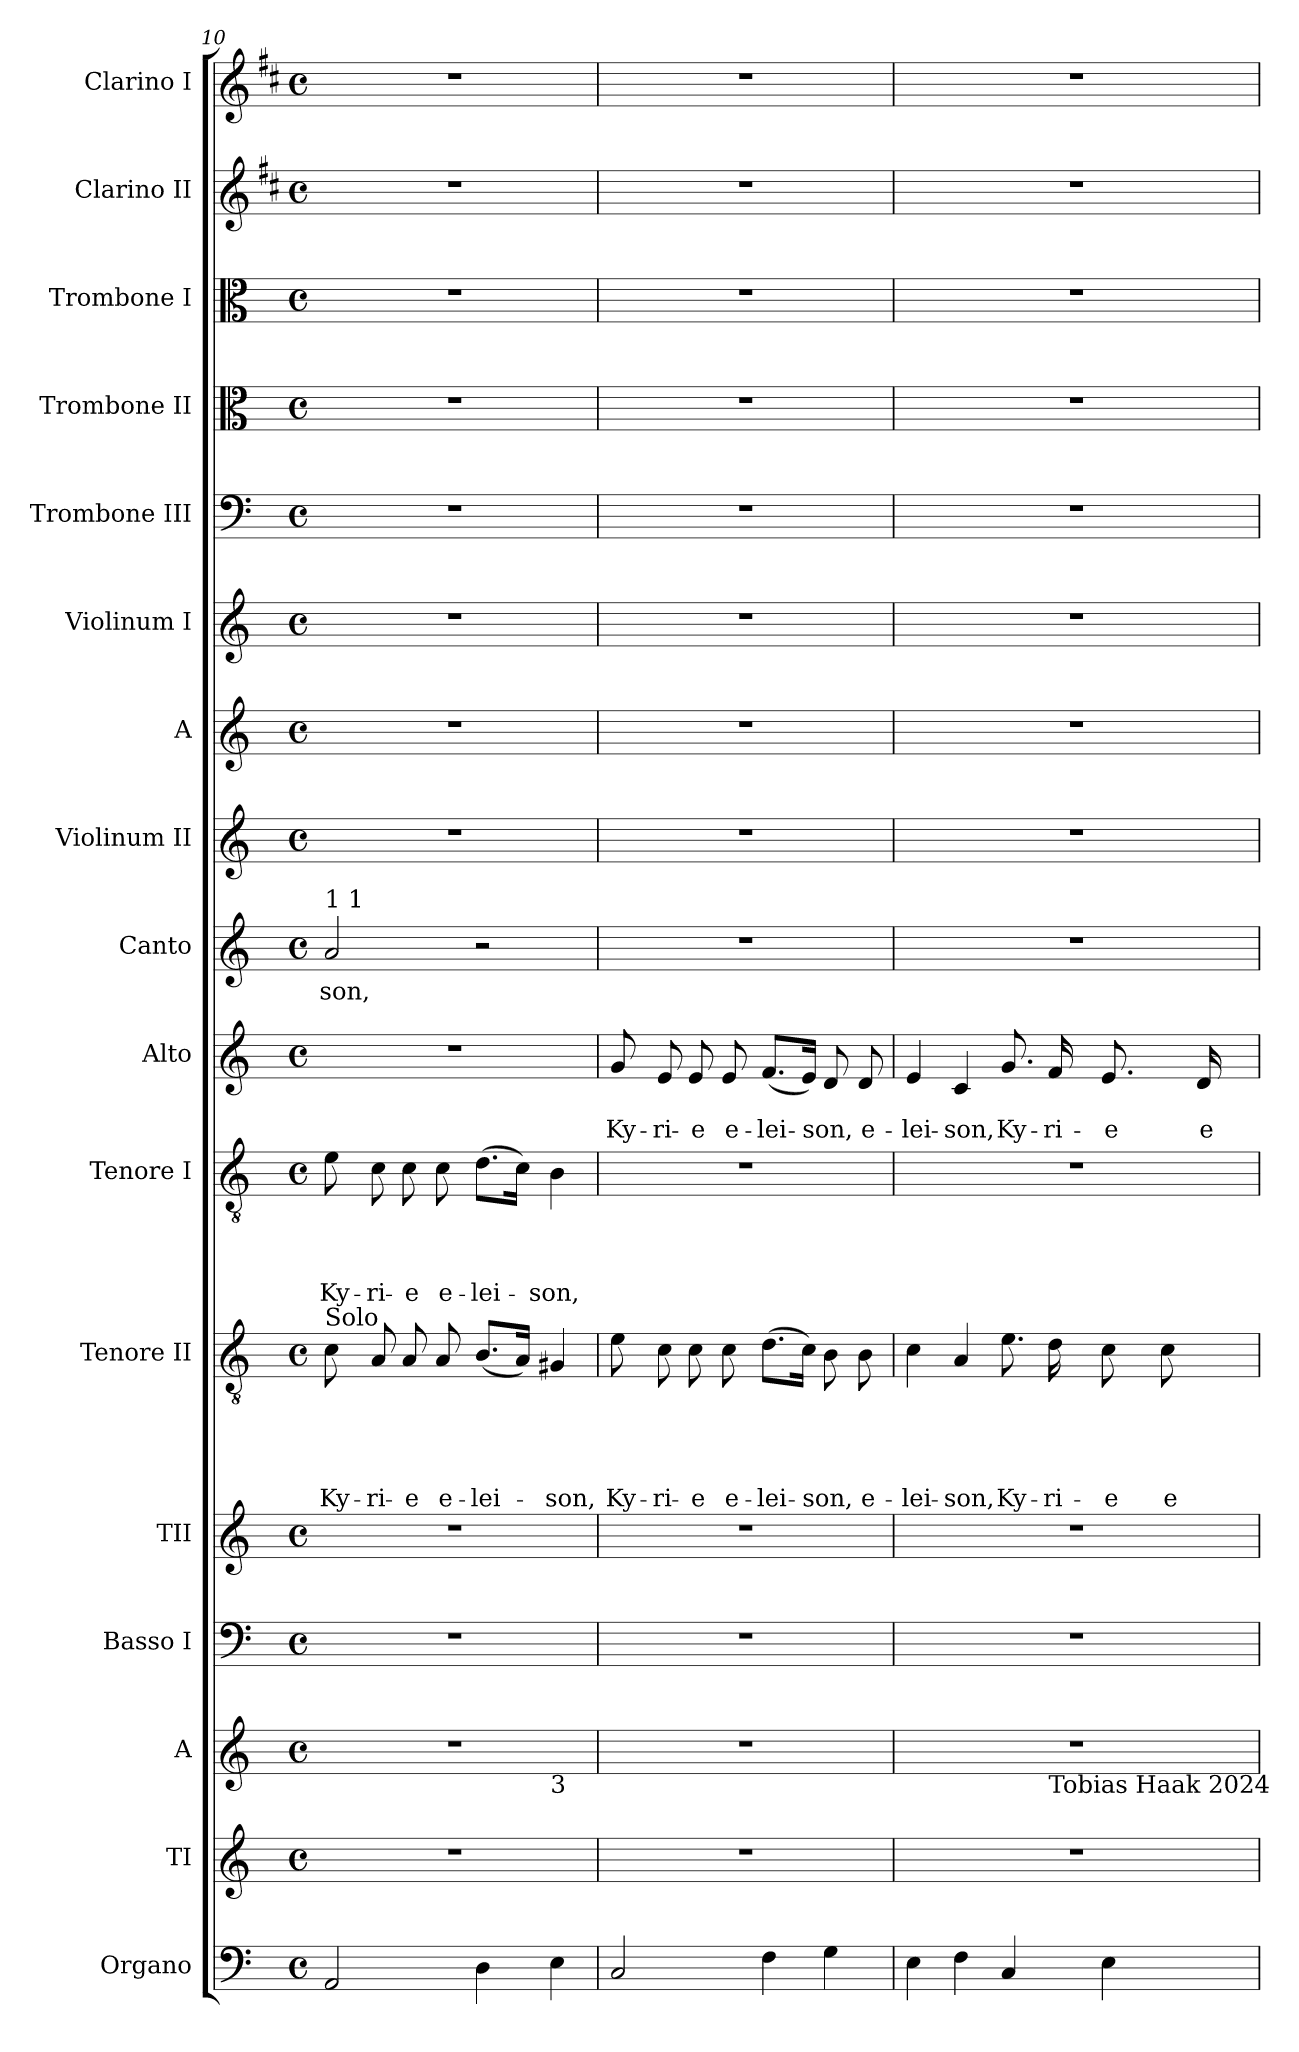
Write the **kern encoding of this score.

**kern	**kern	**kern	**kern	**kern	**kern	**text	**text	**text	**text	**text	**kern	**text	**text	**text	**text	**kern	**text	**text	**kern	**text	**kern	**kern	**kern	**kern	**kern	**kern	**kern	**kern
*part17	*part16	*part15	*part14	*part13	*part12	*part12	*part12	*part12	*part12	*part12	*part11	*part11	*part11	*part11	*part11	*part10	*part10	*part10	*part9	*part9	*part8	*part7	*part6	*part5	*part4	*part3	*part2	*part1
*staff17	*staff16	*staff15	*staff14	*staff13	*staff12	*staff12	*staff12	*staff12	*staff12	*staff12	*staff11	*staff11	*staff11	*staff11	*staff11	*staff10	*staff10	*staff10	*staff9	*staff9	*staff8	*staff7	*staff6	*staff5	*staff4	*staff3	*staff2	*staff1
*I"Organo	*I"TI	*I"A	*I"Basso I	*I"TII	*I"Tenore II	*	*	*	*	*	*I"Tenore I	*	*	*	*	*I"Alto	*	*	*I"Canto	*	*I"Violinum II	*I"A	*I"Violinum I	*I"Trombone III	*I"Trombone II	*I"Trombone I	*I"Clarino II	*I"Clarino I
*I'O	*I'TI	*I'A	*I'B I	*I'TII	*I'TII	*	*	*	*	*	*I'TI	*	*	*	*	*I'A	*	*	*I'C	*	*I'V II	*I'A	*I'V I	*I'Trb III	*I'Trb II	*I'Trb I	*I'Cla II	*I'Cla I
!!LO:PB:g=z
*clefF4	*clefG2	*clefG2	*clefF4	*clefG2	*clefGv2	*	*	*	*	*	*clefGv2	*	*	*	*	*clefG2	*	*	*clefG2	*	*clefG2	*clefG2	*clefG2	*clefF4	*clefC3	*clefC3	*clefG2	*clefG2
*	*	*	*	*	*	*	*	*	*	*	*	*	*	*	*	*	*	*	*	*	*	*	*	*	*	*	*ITrd1c2	*ITrd1c2
*k[]	*k[]	*k[]	*k[]	*k[]	*k[]	*	*	*	*	*	*k[]	*	*	*	*	*k[]	*	*	*k[]	*	*k[]	*k[]	*k[]	*k[]	*k[]	*k[]	*k[]	*k[]
*C:	*C:	*C:	*C:	*C:	*C:	*	*	*	*	*	*C:	*	*	*	*	*C:	*	*	*C:	*	*C:	*C:	*C:	*C:	*C:	*C:	*C:	*C:
*M4/4	*M4/4	*M4/4	*M4/4	*M4/4	*M4/4	*	*	*	*	*	*M4/4	*	*	*	*	*M4/4	*	*	*M4/4	*	*M4/4	*M4/4	*M4/4	*M4/4	*M4/4	*M4/4	*M4/4	*M4/4
*met(c)	*met(c)	*met(c)	*met(c)	*met(c)	*met(c)	*	*	*	*	*	*met(c)	*	*	*	*	*met(c)	*	*	*met(c)	*	*met(c)	*met(c)	*met(c)	*met(c)	*met(c)	*met(c)	*met(c)	*met(c)
=10	=10	=10	=10	=10	=10	=10	=10	=10	=10	=10	=10	=10	=10	=10	=10	=10	=10	=10	=10	=10	=10	=10	=10	=10	=10	=10	=10	=10
!	!	!	!	!	!	!	!	!	!	!	!	!	!	!	!	!	!	!	!LO:TX:a:t=1 1	!	!	!	!	!	!	!	!	!
!	!	!	!	!	!LO:TX:a:t=Solo	!	!	!	!	!	!	!	!	!	!	!	!	!	!	!	!	!	!	!	!	!	!	!
!	!	!LO:TX:b:t=4	!	!	!	!	!	!	!	!	!	!	!	!	!	!	!	!	!	!	!	!	!	!	!	!	!	!
!	!	!	!	!	!	!	!	!	!	!LO:LY:b	!	!	!	!	!LO:LY:b	!	!	!	!	!LO:LY:b	!	!	!	!	!	!	!	!
*	*	*^	*	*	*	*	*	*	*	*	*	*	*	*	*	*	*	*	*	*	*	*	*	*	*	*	*	*
2AA/	1r	1r	2.ryy	1r	1r	8c\	.	.	.	.	Ky-	8e\	.	.	.	Ky-	1r	.	.	2a/	-son,	1r	1r	1r	1r	1r	1r	1r	1r
!	!	!	!	!	!	!	!	!	!	!	!LO:LY:b	!	!	!	!	!LO:LY:b	!	!	!	!	!	!	!	!	!	!	!	!	!
.	.	.	.	.	.	8A/	.	.	.	.	-ri-	8c\	.	.	.	-ri-	.	.	.	.	.	.	.	.	.	.	.	.	.
!	!	!	!	!	!	!	!	!	!	!	!LO:LY:b	!	!	!	!	!LO:LY:b	!	!	!	!	!	!	!	!	!	!	!	!	!
.	.	.	.	.	.	8A/	.	.	.	.	-e	8c\	.	.	.	-e	.	.	.	.	.	.	.	.	.	.	.	.	.
!	!	!	!	!	!	!	!	!	!	!	!LO:LY:b	!	!	!	!	!LO:LY:b	!	!	!	!	!	!	!	!	!	!	!	!	!
.	.	.	.	.	.	8A/	.	.	.	.	e-	8c\	.	.	.	e-	.	.	.	.	.	.	.	.	.	.	.	.	.
!	!	!	!	!	!	!	!	!	!	!	!LO:LY:b	!	!	!	!	!LO:LY:b	!	!	!	!	!	!	!	!	!	!	!	!	!
4D>\	.	.	.	.	.	(<8.B/L	.	.	.	.	-lei-	(>8.d\L	.	.	.	-lei-	.	.	.	2r	.	.	.	.	.	.	.	.	.
.	.	.	.	.	.	16A/Jk)	.	.	.	.	.	16c\Jk)	.	.	.	.	.	.	.	.	.	.	.	.	.	.	.	.	.
!	!	!	!LO:TX:b:t=3	!	!	!	!	!	!	!	!	!	!	!	!	!	!	!	!	!	!	!	!	!	!	!	!	!	!
!	!	!	!	!	!	!	!	!	!	!	!LO:LY:b	!	!	!	!	!LO:LY:b	!	!	!	!	!	!	!	!	!	!	!	!	!
4E\	.	.	4ryy	.	.	4G#X/	.	.	.	.	-son,	4B\	.	.	.	-son,	.	.	.	.	.	.	.	.	.	.	.	.	.
=11	=11	=11	=11	=11	=11	=11	=11	=11	=11	=11	=11	=11	=11	=11	=11	=11	=11	=11	=11	=11	=11	=11	=11	=11	=11	=11	=11	=11	=11
!	!	!	!	!	!	!	!	!	!	!	!LO:LY:b	!	!	!	!	!	!	!	!LO:LY:b	!	!	!	!	!	!	!	!	!	!
*	*	*v	*v	*	*	*	*	*	*	*	*	*	*	*	*	*	*	*	*	*	*	*	*	*	*	*	*	*	*
2C/	1r	1r	1r	1r	8e\	.	.	.	.	Ky-	1r	.	.	.	.	8g/	.	Ky-	1r	.	1r	1r	1r	1r	1r	1r	1r	1r
!	!	!	!	!	!	!	!	!	!	!LO:LY:b	!	!	!	!	!	!	!	!LO:LY:b	!	!	!	!	!	!	!	!	!	!
.	.	.	.	.	8c\	.	.	.	.	-ri-	.	.	.	.	.	8e/	.	-ri-	.	.	.	.	.	.	.	.	.	.
!	!	!	!	!	!	!	!	!	!	!LO:LY:b	!	!	!	!	!	!	!	!LO:LY:b	!	!	!	!	!	!	!	!	!	!
.	.	.	.	.	8c\	.	.	.	.	-e	.	.	.	.	.	8e/	.	-e	.	.	.	.	.	.	.	.	.	.
!	!	!	!	!	!	!	!	!	!	!LO:LY:b	!	!	!	!	!	!	!	!LO:LY:b	!	!	!	!	!	!	!	!	!	!
.	.	.	.	.	8c\	.	.	.	.	e-	.	.	.	.	.	8e/	.	e-	.	.	.	.	.	.	.	.	.	.
!	!	!	!	!	!	!	!	!	!	!LO:LY:b	!	!	!	!	!	!	!	!LO:LY:b	!	!	!	!	!	!	!	!	!	!
4F>\	.	.	.	.	(>8.d\L	.	.	.	.	-lei-	.	.	.	.	.	(<8.f/L	.	-lei-	.	.	.	.	.	.	.	.	.	.
.	.	.	.	.	16c\Jk)	.	.	.	.	.	.	.	.	.	.	16e/Jk)	.	.	.	.	.	.	.	.	.	.	.	.
!	!	!	!	!	!	!	!	!	!	!LO:LY:b	!	!	!	!	!	!	!	!LO:LY:b	!	!	!	!	!	!	!	!	!	!
4G\	.	.	.	.	8B\	.	.	.	.	-son,	.	.	.	.	.	8d/	.	-son,	.	.	.	.	.	.	.	.	.	.
!	!	!	!	!	!	!	!	!	!	!LO:LY:b	!	!	!	!	!	!	!	!LO:LY:b	!	!	!	!	!	!	!	!	!	!
.	.	.	.	.	8B\	.	.	.	.	e-	.	.	.	.	.	8d/	.	e-	.	.	.	.	.	.	.	.	.	.
=12	=12	=12	=12	=12	=12	=12	=12	=12	=12	=12	=12	=12	=12	=12	=12	=12	=12	=12	=12	=12	=12	=12	=12	=12	=12	=12	=12	=12
!	!	!	!	!	!	!	!	!	!	!LO:LY:b	!	!	!	!	!	!	!	!LO:LY:b	!	!	!	!	!	!	!	!	!	!
*	*	*^	*	*	*	*	*	*	*	*	*	*	*	*	*	*	*	*	*	*	*	*	*	*	*	*	*	*
4E\	1r	1r	2ryy	1r	1r	4c\	.	.	.	.	-lei-	1r	.	.	.	.	4e/	.	-lei-	1r	.	1r	1r	1r	1r	1r	1r	1r	1r
!	!	!	!	!	!	!	!	!	!	!	!LO:LY:b	!	!	!	!	!	!	!	!LO:LY:b	!	!	!	!	!	!	!	!	!	!
4F\	.	.	.	.	.	4A/	.	.	.	.	-son,	.	.	.	.	.	4c/	.	-son,	.	.	.	.	.	.	.	.	.	.
!	!	!	!	!	!	!	!	!	!	!	!LO:LY:b	!	!	!	!	!	!	!	!LO:LY:b	!	!	!	!	!	!	!	!	!	!
4C/	.	.	8.ryy	.	.	8.e\	.	.	.	.	Ky-	.	.	.	.	.	8.g/	.	Ky-	.	.	.	.	.	.	.	.	.	.
!	!	!	!LO:TX:b:t=Tobias Haak 2024	!	!	!	!	!	!	!	!	!	!	!	!	!	!	!	!	!	!	!	!	!	!	!	!	!	!
!	!	!	!	!	!	!	!	!	!	!	!LO:LY:b	!	!	!	!	!	!	!	!LO:LY:b	!	!	!	!	!	!	!	!	!	!
.	.	.	4ryy	.	.	16d\	.	.	.	.	-ri-	.	.	.	.	.	16f/	.	-ri-	.	.	.	.	.	.	.	.	.	.
!	!	!	!	!	!	!	!	!	!	!	!LO:LY:b	!	!	!	!	!	!	!	!LO:LY:b	!	!	!	!	!	!	!	!	!	!
4E\	.	.	.	.	.	8c\	.	.	.	.	-e	.	.	.	.	.	8.e/	.	-e	.	.	.	.	.	.	.	.	.	.
!	!	!	!	!	!	!	!	!	!	!	!LO:LY:b	!	!	!	!	!	!	!	!	!	!	!	!	!	!	!	!	!	!
.	.	.	.	.	.	8c\	.	.	.	.	e-	.	.	.	.	.	.	.	.	.	.	.	.	.	.	.	.	.	.
!	!	!	!	!	!	!	!	!	!	!	!	!	!	!	!	!	!	!	!LO:LY:b	!	!	!	!	!	!	!	!	!	!
.	.	.	16ryy	.	.	.	.	.	.	.	.	.	.	.	.	.	16d/	.	e-	.	.	.	.	.	.	.	.	.	.
*	*	*v	*v	*	*	*	*	*	*	*	*	*	*	*	*	*	*	*	*	*	*	*	*	*	*	*	*	*	*
=	=	=	=	=	=	=	=	=	=	=	=	=	=	=	=	=	=	=	=	=	=	=	=	=	=	=	=	=
*-	*-	*-	*-	*-	*-	*-	*-	*-	*-	*-	*-	*-	*-	*-	*-	*-	*-	*-	*-	*-	*-	*-	*-	*-	*-	*-	*-	*-
